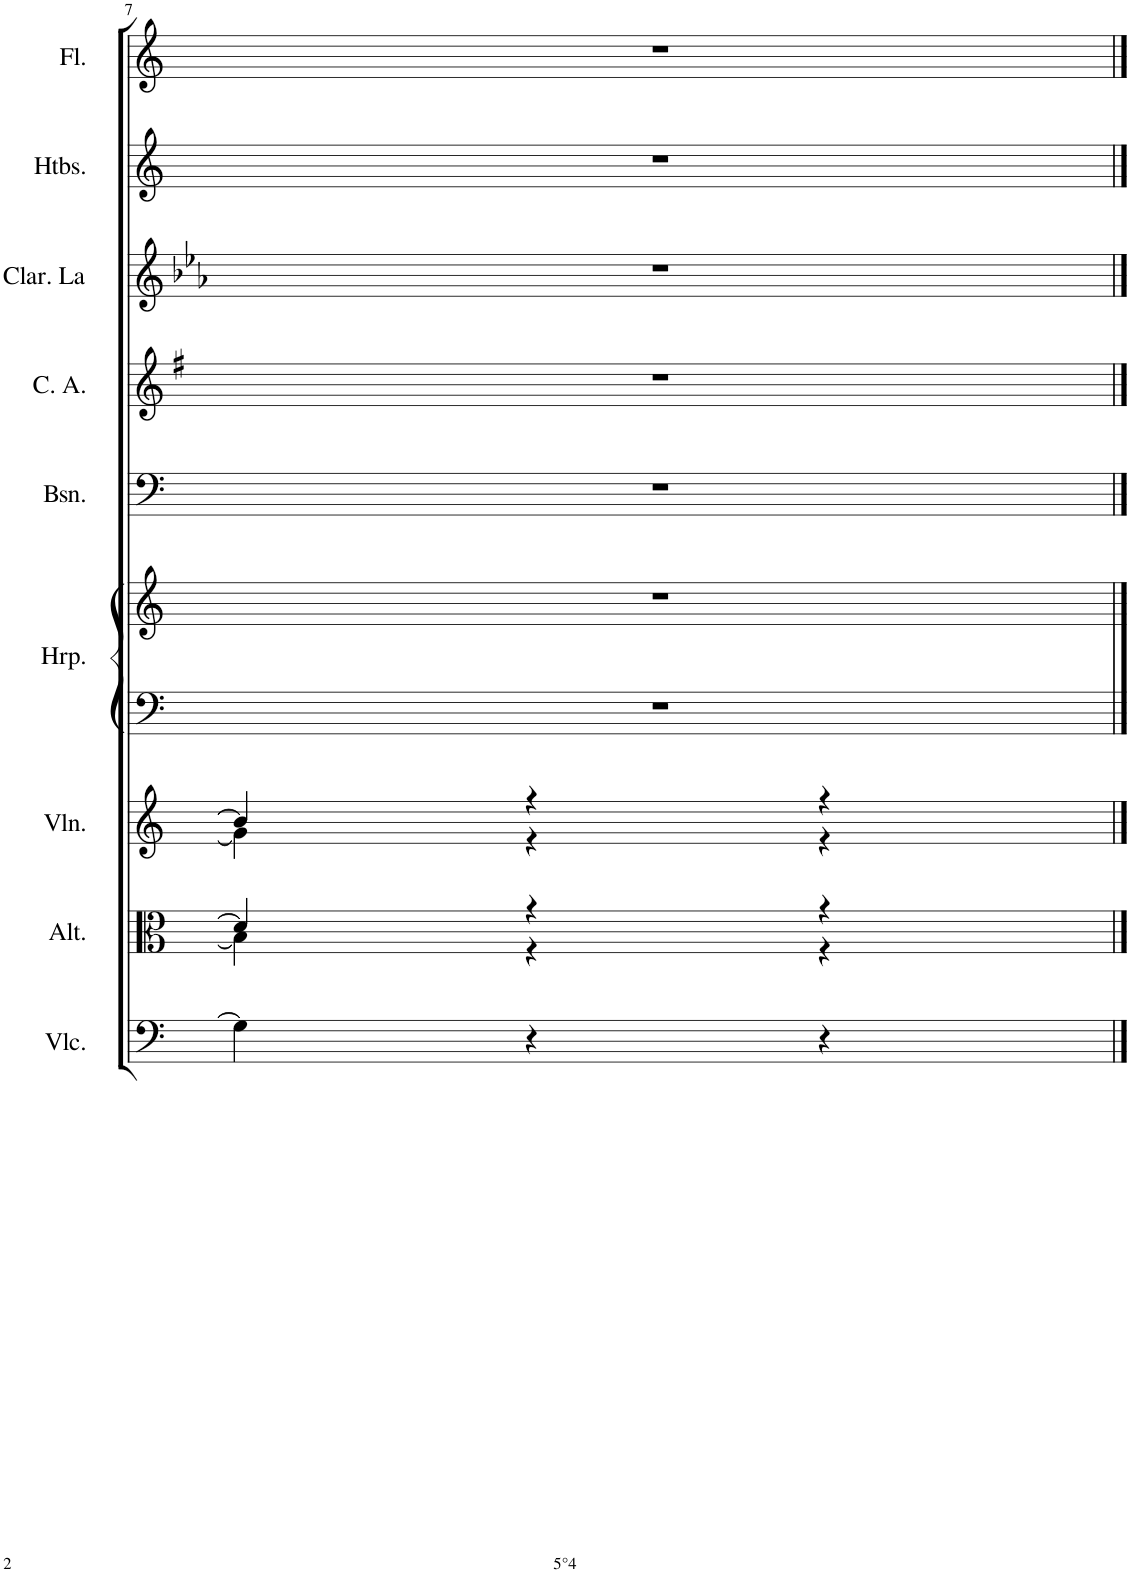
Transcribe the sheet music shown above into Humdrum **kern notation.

**kern	**kern	**kern	**kern	**kern	**kern	**kern	**kern	**kern	**kern
*part9	*part8	*part7	*part6	*part6	*part5	*part4	*part3	*part2	*part1
*staff10	*staff9	*staff8	*staff7	*staff6	*staff5	*staff4	*staff3	*staff2	*staff1
*I"Violoncelle	*I"Alto	*I"Violon	*I"Harpe	*	*I"Basson	*I"Cor anglais	*I"Clarinette en La	*I"Hautbois	*I"Flûte
*I'Vlc.	*I'Alt.	*I'Vln.	*I'Hrp.	*	*I'Bsn.	*I'C. A.	*I'Clar. La	*I'Htbs.	*I'Fl.
!!LO:PB:g=z
*clefF4	*clefC3	*clefG2	*clefF4	*clefG2	*clefF4	*clefG2	*clefG2	*clefG2	*clefG2
*	*	*	*	*	*	*Trd4c7	*Trd1c2	*	*
*k[]	*k[]	*k[]	*k[]	*k[]	*k[]	*k[f#]	*k[b-e-a-]	*k[]	*k[]
*M3/4	*M3/4	*M3/4	*M3/4	*M3/4	*M3/4	*M3/4	*M3/4	*M3/4	*M3/4
=7	=7	=7	=7	=7	=7	=7	=7	=7	=7
*	*^	*^	*	*	*	*	*	*	*
4G\]	4d/]	4B\]	4b/]	4g\]	2.r	2.r	2.r	2.r	2.r	2.r	2.r
4r	4r	4r	4r	4r	.	.	.	.	.	.	.
4r	4r	4r	4r	4r	.	.	.	.	.	.	.
*	*v	*v	*	*	*	*	*	*	*	*	*
*	*	*v	*v	*	*	*	*	*	*	*
==	==	==	==	==	==	==	==	==	==
*-	*-	*-	*-	*-	*-	*-	*-	*-	*-
